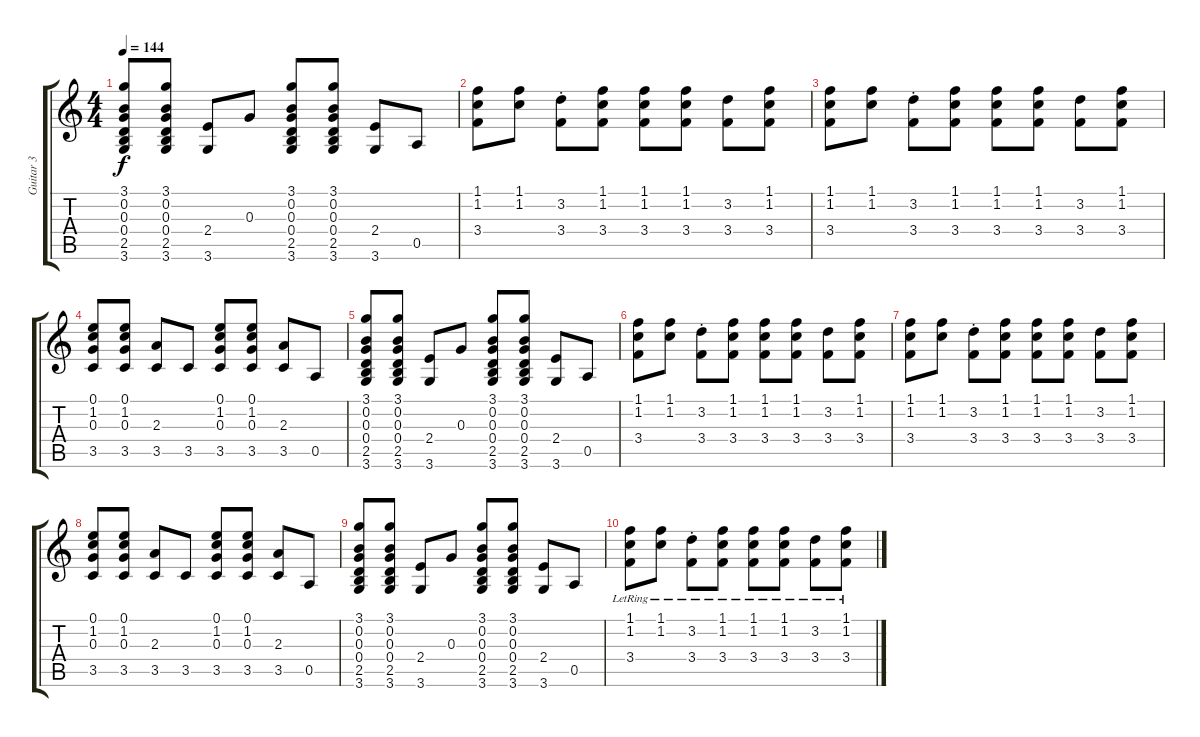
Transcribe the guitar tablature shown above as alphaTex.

\track ("Guitar 3" "Guitar 3") {instrument electricguitarclean}
\staff {score tabs}
\tuning (E4 B3 G3 D3 A2 E2) {hide}
\ts (4 4)
\tempo 144
\clef g2
\ks c
(3.1 0.2 0.3 0.4 2.5 3.6).8{dy f} (3.1 0.2 0.3 0.4 2.5 3.6).8 (2.4 3.6).8 0.3.8 (3.1 0.2 0.3 0.4 2.5 3.6).8 (3.1 0.2 0.3 0.4 2.5 3.6).8 (2.4 3.6).8 0.5.8 |
(1.1 1.2 3.4).8 (1.1 1.2).8 (3.2{st} 3.4{st}).8 (1.1 1.2 3.4).8 (1.1 1.2 3.4).8 (1.1 1.2 3.4).8 (3.2 3.4).8 (1.1 1.2 3.4).8 |
(1.1 1.2 3.4).8 (1.1 1.2).8 (3.2{st} 3.4{st}).8 (1.1 1.2 3.4).8 (1.1 1.2 3.4).8 (1.1 1.2 3.4).8 (3.2 3.4).8 (1.1 1.2 3.4).8 |
(0.1 1.2 0.3 3.5).8 (0.1 1.2 0.3 3.5).8 (2.3 3.5).8 3.5.8 (0.1 1.2 0.3 3.5).8 (0.1 1.2 0.3 3.5).8 (2.3 3.5).8 0.5.8 |
(3.1 0.2 0.3 0.4 2.5 3.6).8 (3.1 0.2 0.3 0.4 2.5 3.6).8 (2.4 3.6).8 0.3.8 (3.1 0.2 0.3 0.4 2.5 3.6).8 (3.1 0.2 0.3 0.4 2.5 3.6).8 (2.4 3.6).8 0.5.8 |
(1.1 1.2 3.4).8 (1.1 1.2).8 (3.2{st} 3.4{st}).8 (1.1 1.2 3.4).8 (1.1 1.2 3.4).8 (1.1 1.2 3.4).8 (3.2 3.4).8 (1.1 1.2 3.4).8 |
(1.1 1.2 3.4).8 (1.1 1.2).8 (3.2{st} 3.4{st}).8 (1.1 1.2 3.4).8 (1.1 1.2 3.4).8 (1.1 1.2 3.4).8 (3.2 3.4).8 (1.1 1.2 3.4).8 |
(0.1 1.2 0.3 3.5).8 (0.1 1.2 0.3 3.5).8 (2.3 3.5).8 3.5.8 (0.1 1.2 0.3 3.5).8 (0.1 1.2 0.3 3.5).8 (2.3 3.5).8 0.5.8 |
(3.1 0.2 0.3 0.4 2.5 3.6).8 (3.1 0.2 0.3 0.4 2.5 3.6).8 (2.4 3.6).8 0.3.8 (3.1 0.2 0.3 0.4 2.5 3.6).8 (3.1 0.2 0.3 0.4 2.5 3.6).8 (2.4 3.6).8 0.5.8 |
(1.1{lr} 1.2{lr} 3.4{lr}).8 (1.1{lr} 1.2{lr}).8 (3.2{st lr} 3.4{st lr}).8 (1.1{lr} 1.2{lr} 3.4{lr}).8 (1.1{lr} 1.2{lr} 3.4{lr}).8 (1.1{lr} 1.2{lr} 3.4{lr}).8 (3.2{lr} 3.4{lr}).8 (1.1{lr} 1.2{lr} 3.4{lr}).8
